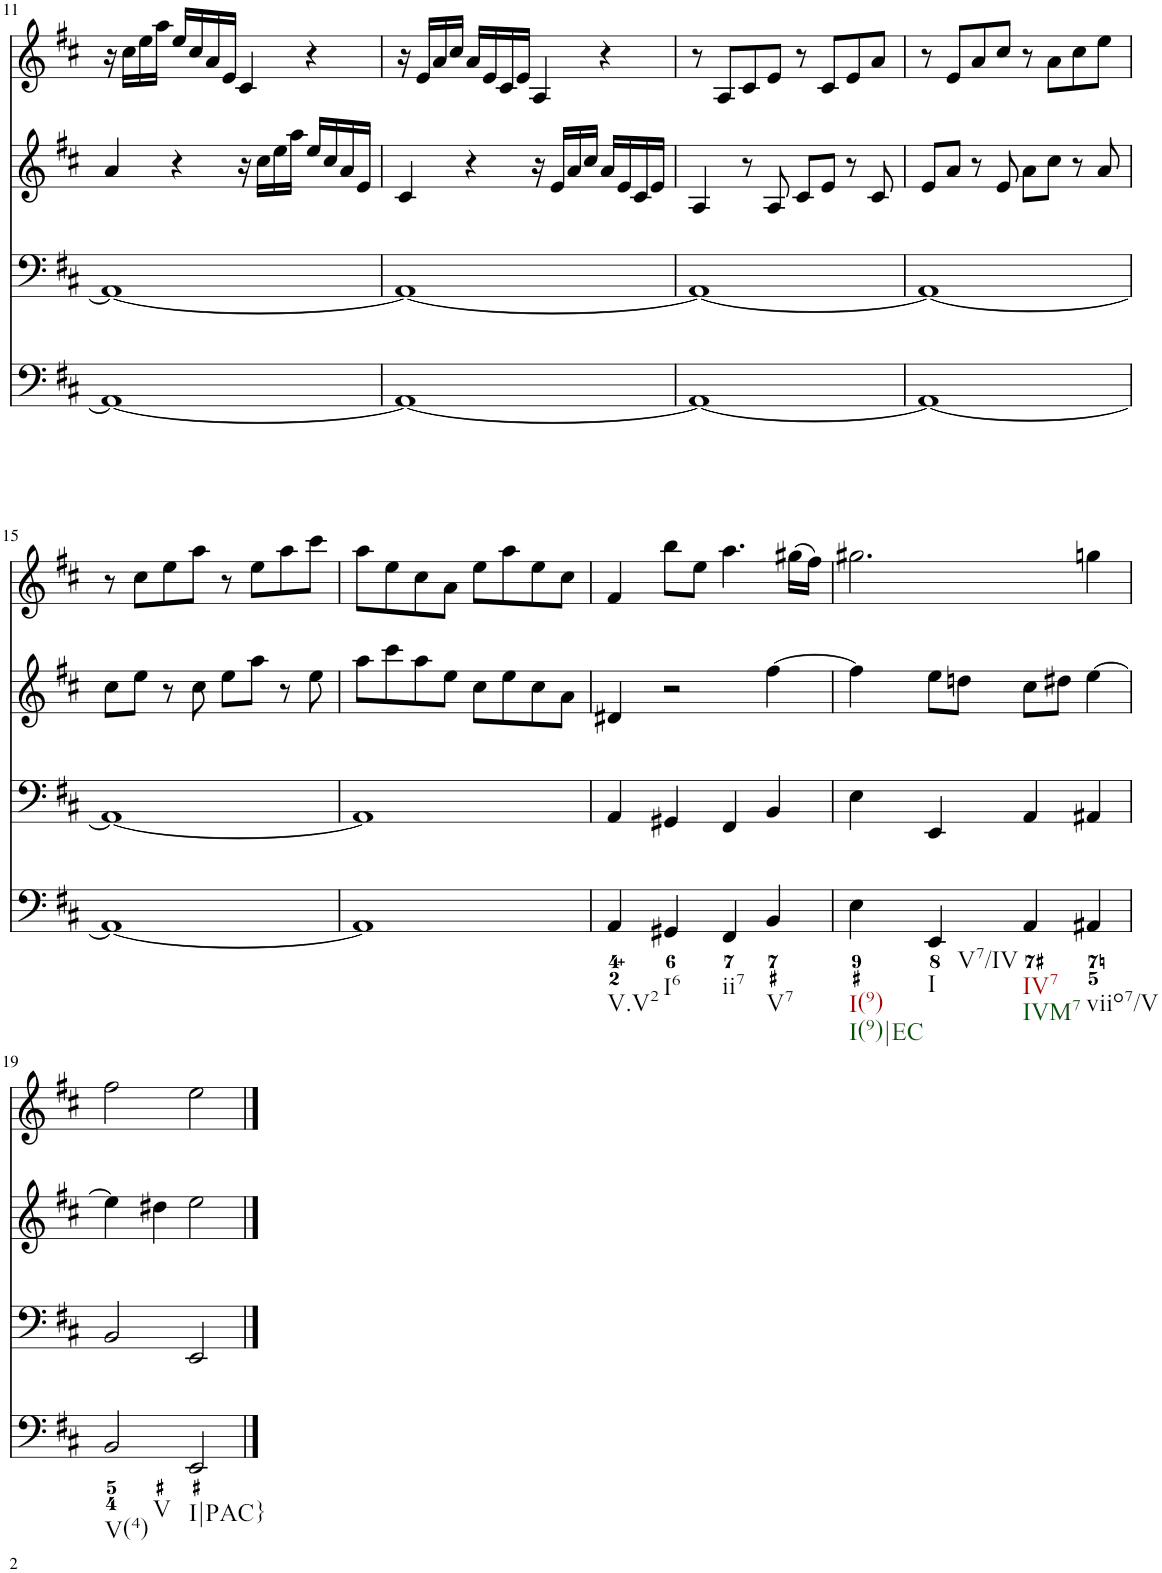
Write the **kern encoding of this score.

**kern	**kern	**kern	**kern
*part4	*part3	*part2	*part1
*staff4	*staff3	*staff2	*staff1
*I"Piano	*I"Piano	*I"Piano	*I"Piano
*I'Pno	*I'Pno	*I'Pno	*I'Pno
!!LO:PB:g=z
*clefF4	*clefF4	*clefG2	*clefG2
*k[f#c#]	*k[f#c#]	*k[f#c#]	*k[f#c#]
*D:	*D:	*D:	*D:
*M4/4	*M4/4	*M4/4	*M4/4
=11	=11	=11	=11
1AA_	1AA_	4a/	16r
.	.	.	16cc#\LL
.	.	.	16ee\
.	.	.	16aa\JJ
.	.	4r	16ee/LL
.	.	.	16cc#/
.	.	.	16a/
.	.	.	16e/JJ
.	.	16r	4c#/
.	.	16cc#\LL	.
.	.	16ee\	.
.	.	16aa\JJ	.
.	.	16ee/LL	4r
.	.	16cc#/	.
.	.	16a/	.
.	.	16e/JJ	.
=12	=12	=12	=12
1AA_	1AA_	4c#/	16r
.	.	.	16e/LL
.	.	.	16a/
.	.	.	16cc#/JJ
.	.	4r	16a/LL
.	.	.	16e/
.	.	.	16c#/
.	.	.	16e/JJ
.	.	16r	4A/
.	.	16e/LL	.
.	.	16a/	.
.	.	16cc#/JJ	.
.	.	16a/LL	4r
.	.	16e/	.
.	.	16c#/	.
.	.	16e/JJ	.
=13	=13	=13	=13
1AA_	1AA_	4A/	8r
.	.	.	8A/L
.	.	8r	8c#/
.	.	8A/	8e/J
.	.	8c#/L	8r
.	.	8e/J	8c#/L
.	.	8r	8e/
.	.	8c#/	8a/J
=14	=14	=14	=14
1AA_	1AA_	8e/L	8r
.	.	8a/J	8e/L
.	.	8r	8a/
.	.	8e/	8cc#/J
.	.	8a\L	8r
.	.	8cc#\J	8a\L
.	.	8r	8cc#\
.	.	8a/	8ee\J
!!LO:LB:g=z
=15	=15	=15	=15
1AA_	1AA_	8cc#\L	8r
.	.	8ee\J	8cc#\L
.	.	8r	8ee\
.	.	8cc#\	8aa\J
.	.	8ee\L	8r
.	.	8aa\J	8ee\L
.	.	8r	8aa\
.	.	8ee\	8ccc#\J
=16	=16	=16	=16
1AA]	1AA]	8aa\L	8aa\L
.	.	8ccc#\	8ee\
.	.	8aa\	8cc#\
.	.	8ee\J	8a\J
.	.	8cc#\L	8ee\L
.	.	8ee\	8aa\
.	.	8cc#\	8ee\
.	.	8a\J	8cc#\J
=17	=17	=17	=17
!LO:TX:b:t=V.V2	!	!	!
4AA/	4AA/	4d#X/	4f#/
!LO:TX:b:t=I6	!	!	!
4GG#X/	4GG#X/	2r	8bb\L
.	.	.	8ee\J
!LO:TX:b:t=ii7	!	!	!
4FF#/	4FF#/	.	4.aa\
!LO:TX:b:t=V7	!	!	!
4BB/	4BB/	[4ff#\	.
.	.	.	(16gg#X\LL
.	.	.	16ff#\JJ)
=18	=18	=18	=18
!LO:TX:b:t=I(9)	!	!	!
!LO:TX:b:t=I(9)|EC	!	!	!
4E\	4E\	4ff#\]	2.gg#X\
!LO:TX:b:t=I	!	!	!
!LO:TX:b:t=V7/IV	!	!	!
4EE/	4EE/	8ee\L	.
.	.	8ddn\J	.
!LO:TX:b:t=IV7	!	!	!
!LO:TX:b:t=IVM7	!	!	!
4AA/	4AA/	8cc#\L	.
.	.	8dd#X\J	.
!LO:TX:b:t=viio7/V	!	!	!
4AA#X/	4AA#X/	[4ee\	4ggn\
!!LO:LB:g=z
=19	=19	=19	=19
!LO:TX:b:t=V(4)	!	!	!
!LO:TX:b:t=V	!	!	!
2BB/	2BB/	4ee\]	2ff#\
.	.	4dd#X\	.
!LO:TX:b:t=I|PAC}	!	!	!
2EE/	2EE/	2ee\	2ee\
==	==	==	==
*-	*-	*-	*-
